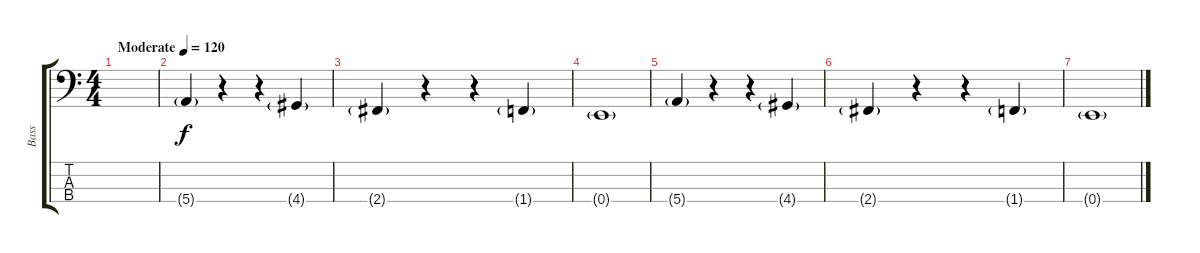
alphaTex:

\track ("Bass" "Bass") {instrument electricbassfinger}
\staff {score tabs}
\tuning (G2 D2 A1 E1) {hide}
\ts (4 4)
\tempo (120 "Moderate")
\clef f4
\ks c
|
5.4{g}.4 r.4 r.4 4.4{g}.4 |
2.4{g}.4 r.4 r.4 1.4{g}.4 |
0.4{g}.1 |
5.4{g}.4 r.4 r.4 4.4{g}.4 |
2.4{g}.4 r.4 r.4 1.4{g}.4 |
0.4{g}.1
